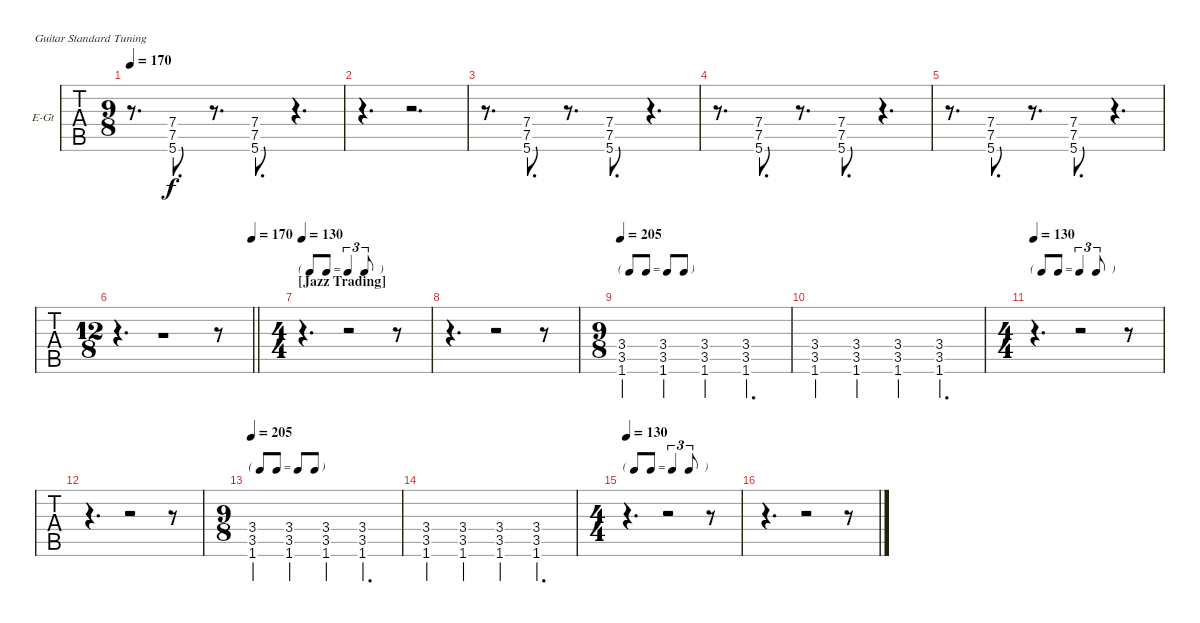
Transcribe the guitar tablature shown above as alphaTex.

\bracketExtendMode nobrackets
\firstSystemTrackNameOrientation horizontal
\otherSystemsTrackNameOrientation horizontal
\track ("Rhythm" "E-Gt") {instrument distortionguitar}
\staff {tabs}
\tuning (E4 B3 G3 D3 A2 E2)
\ts (9 8)
\tempo 170
\clef g2
\ks c
r.8{d dy f} (7.4 7.5 5.6).8{d} r.8{d} (7.4 7.5 5.6).8{d} r.4{d} |
r.4{d} r.2{d} |
r.8{d} (7.4 7.5 5.6).8{d} r.8{d} (7.4 7.5 5.6).8{d} r.4{d} |
r.8{d} (7.4 7.5 5.6).8{d} r.8{d} (7.4 7.5 5.6).8{d} r.4{d} |
r.8{d} (7.4 7.5 5.6).8{d} r.8{d} (7.4 7.5 5.6).8{d} r.4{d} |
\ts (12 8)
\beaming (8 3 3 3 3)
\tempo (170 1)
\barLineRight lightlight
r.4{d} r.1 r.8 |
\ts (4 4)
\beaming (8 2 2 2 2)
\tf triplet8th
\section ("" "[Jazz Trading]")
\tempo 130
r.4{d} r.2 r.8 |
r.4{d} r.2 r.8 |
\ts (9 8)
\beaming (8 3 3 3)
\tf none
\tempo 205
(3.4{st} 3.5{st} 1.6{st}).4 (3.4{st} 3.5{st} 1.6{st}).4 (3.4{st} 3.5{st} 1.6{st}).4 (3.4 3.5 1.6).4{d} |
(3.4{st} 3.5{st} 1.6{st}).4 (3.4{st} 3.5{st} 1.6{st}).4 (3.4{st} 3.5{st} 1.6{st}).4 (3.4 3.5 1.6).4{d} |
\ts (4 4)
\beaming (8 2 2 2 2)
\tf triplet8th
\tempo 130
r.4{d} r.2 r.8 |
r.4{d} r.2 r.8 |
\ts (9 8)
\beaming (8 3 3 3)
\tf none
\tempo 205
(3.4{st} 3.5{st} 1.6{st}).4 (3.4{st} 3.5{st} 1.6{st}).4 (3.4{st} 3.5{st} 1.6{st}).4 (3.4 3.5 1.6).4{d} |
(3.4{st} 3.5{st} 1.6{st}).4 (3.4{st} 3.5{st} 1.6{st}).4 (3.4{st} 3.5{st} 1.6{st}).4 (3.4 3.5 1.6).4{d} |
\ts (4 4)
\beaming (8 2 2 2 2)
\tf triplet8th
\tempo 130
r.4{d} r.2 r.8 |
r.4{d} r.2 r.8
